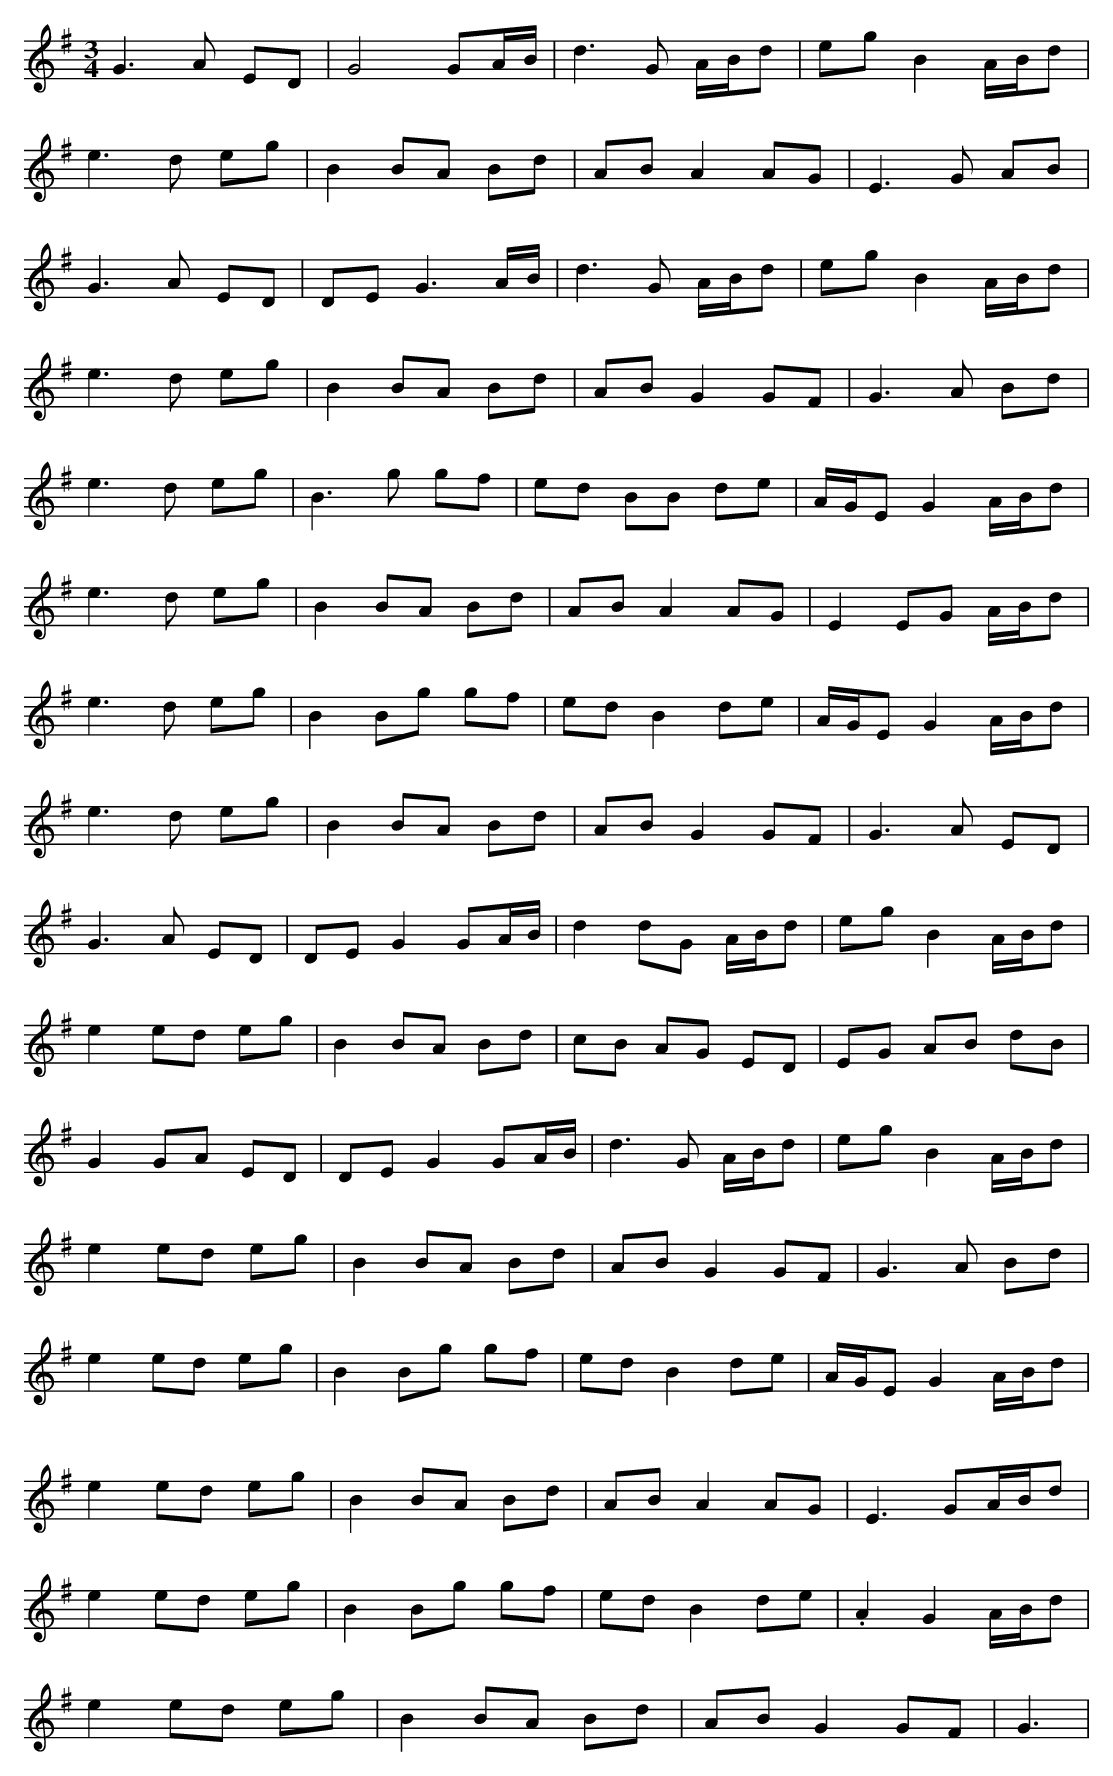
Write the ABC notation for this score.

X:1
M:3/4
K:G
G3A ED|G4GA/B/|d3G A/B/d|eg B2 A/B/d|
e3d eg|B2BA Bd|ABA2AG|E3G AB|
G3A ED|DE G3A/B/|d3G A/B/d|eg B2 A/B/d|
e3d eg|B2BA Bd|ABG2GF|G3A Bd|
e3d eg|B3g gf|ed BB de|A/G/E G2A/B/d|
e3d eg|B2BA Bd|ABA2AG|E2EG A/B/d|
e3d eg|B2Bg gf|ed B2 de|A/G/E G2A/B/d|
e3d eg|B2BA Bd|AB G2GF|G3A ED|
G3A ED|DEG2GA/B/|d2dG A/B/d|eg B2 A/B/d|
e2ed eg|B2BA Bd|cB AG ED|EG AB dB|
G2GA ED|DE G2GA/B/|d3G A/B/d|eg B2A/B/d|
e2ed eg|B2BA Bd|AB G2GF|G3A Bd|
e2ed eg|B2Bg gf|ed B2 de|A/G/E G2 A/B/d|
e2ed eg|B2BA Bd|ABA2AG|E3GA/B/d|
e2ed eg|B2Bg gf|ed B2de|.A2G2 A/B/d|
e2ed eg|B2BA Bd|ABG2GF|G3|
